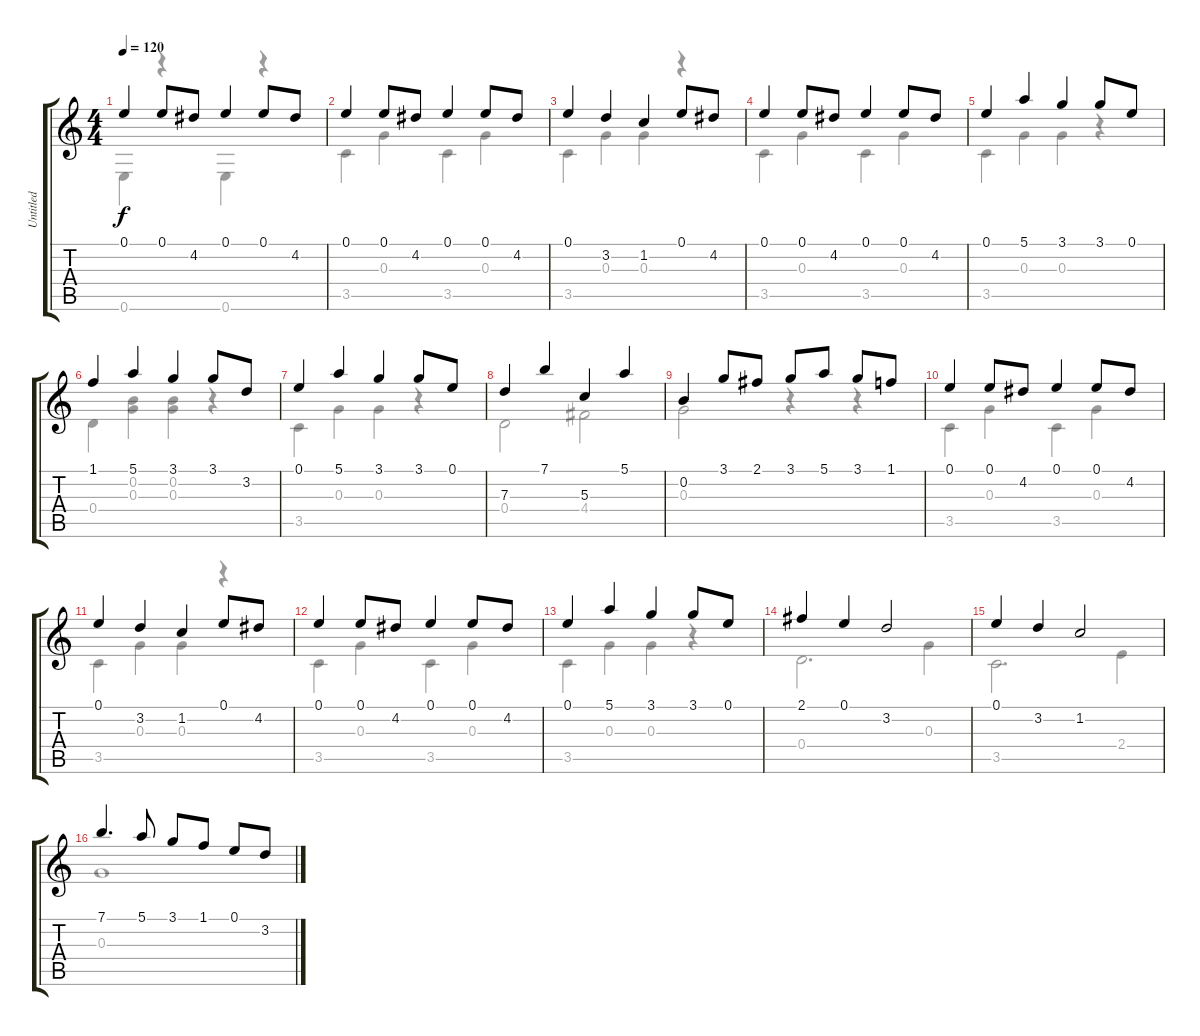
\track ("Untitled" "Untitled") {instrument acousticguitarnylon}
\staff {score tabs}
\tuning (E4 B3 G3 D3 A2 E2) {hide}
\voice
\ts (4 4)
\tempo 120
\clef g2
\ks c
0.1.4{dy f} 0.1.8 4.2.8 0.1.4 0.1.8 4.2.8 |
0.1.4 0.1.8 4.2.8 0.1.4 0.1.8 4.2.8 |
0.1.4 3.2.4 1.2.4 0.1.8 4.2.8 |
0.1.4 0.1.8 4.2.8 0.1.4 0.1.8 4.2.8 |
0.1.4 5.1.4 3.1.4 3.1.8 0.1.8 |
1.1.4 5.1.4 3.1.4 3.1.8 3.2.8 |
0.1.4 5.1.4 3.1.4 3.1.8 0.1.8 |
7.3.4 7.1.4 5.3.4 5.1.4 |
0.2.4 3.1.8 2.1.8 3.1.8 5.1.8 3.1.8 1.1.8 |
0.1.4 0.1.8 4.2.8 0.1.4 0.1.8 4.2.8 |
0.1.4 3.2.4 1.2.4 0.1.8 4.2.8 |
0.1.4 0.1.8 4.2.8 0.1.4 0.1.8 4.2.8 |
0.1.4 5.1.4 3.1.4 3.1.8 0.1.8 |
2.1.4 0.1.4 3.2.2 |
0.1.4 3.2.4 1.2.2 |
7.1.4{d} 5.1.8 3.1.8 1.1.8 0.1.8 3.2.8
\voice
\clef g2
\ottava regular
\simile none
\ks c
0.6.4{dy f} r.4 0.6.4 r.4 |
3.5.4 0.3.4 3.5.4 0.3.4 |
3.5.4 0.3.4 0.3.4 r.4 |
3.5.4 0.3.4 3.5.4 0.3.4 |
3.5.4 0.3.4 0.3.4 r.4 |
0.4.4 (0.2 0.3).4 (0.2 0.3).4 r.4 |
3.5.4 0.3.4 0.3.4 r.4 |
0.4.2 4.4.2 |
0.3.2 r.4 r.4 |
3.5.4 0.3.4 3.5.4 0.3.4 |
3.5.4 0.3.4 0.3.4 r.4 |
3.5.4 0.3.4 3.5.4 0.3.4 |
3.5.4 0.3.4 0.3.4 r.4 |
0.4.2{d} 0.3.4 |
3.5.2{d} 2.4.4 |
0.3.1
